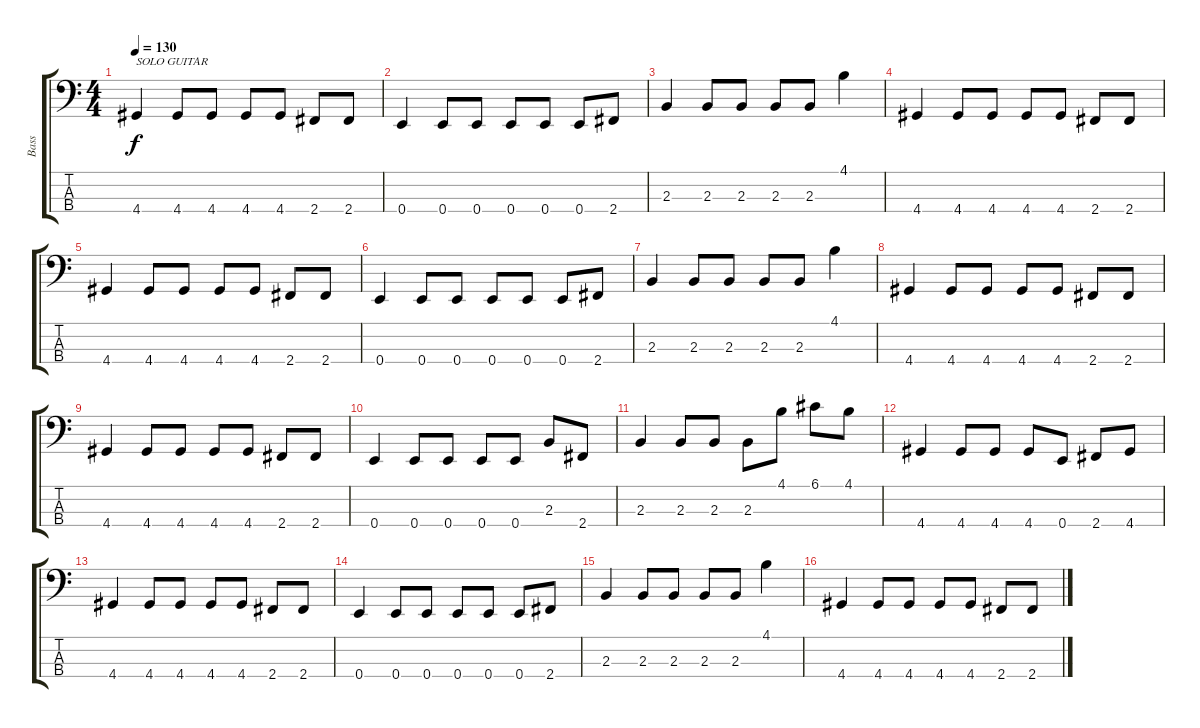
\track ("Bass" "Bass") {instrument electricbassfinger}
\staff {score tabs}
\tuning (G2 D2 A1 E1) {hide}
\ts (4 4)
\tempo 130
\clef f4
\ks c
4.4.4{txt "SOLO GUITAR" dy f} 4.4.8 4.4.8 4.4.8 4.4.8 2.4.8 2.4.8 |
0.4.4 0.4.8 0.4.8 0.4.8 0.4.8 0.4.8 2.4.8 |
2.3.4 2.3.8 2.3.8 2.3.8 2.3.8 4.1.4 |
4.4.4 4.4.8 4.4.8 4.4.8 4.4.8 2.4.8 2.4.8 |
4.4.4 4.4.8 4.4.8 4.4.8 4.4.8 2.4.8 2.4.8 |
0.4.4 0.4.8 0.4.8 0.4.8 0.4.8 0.4.8 2.4.8 |
2.3.4 2.3.8 2.3.8 2.3.8 2.3.8 4.1.4 |
4.4.4 4.4.8 4.4.8 4.4.8 4.4.8 2.4.8 2.4.8 |
4.4.4 4.4.8 4.4.8 4.4.8 4.4.8 2.4.8 2.4.8 |
0.4.4 0.4.8 0.4.8 0.4.8 0.4.8 2.3.8 2.4.8 |
2.3.4 2.3.8 2.3.8 2.3.8 4.1.8 6.1.8 4.1.8 |
4.4.4 4.4.8 4.4.8 4.4.8 0.4.8 2.4.8 4.4.8 |
4.4.4 4.4.8 4.4.8 4.4.8 4.4.8 2.4.8 2.4.8 |
0.4.4 0.4.8 0.4.8 0.4.8 0.4.8 0.4.8 2.4.8 |
2.3.4 2.3.8 2.3.8 2.3.8 2.3.8 4.1.4 |
4.4.4 4.4.8 4.4.8 4.4.8 4.4.8 2.4.8 2.4.8
